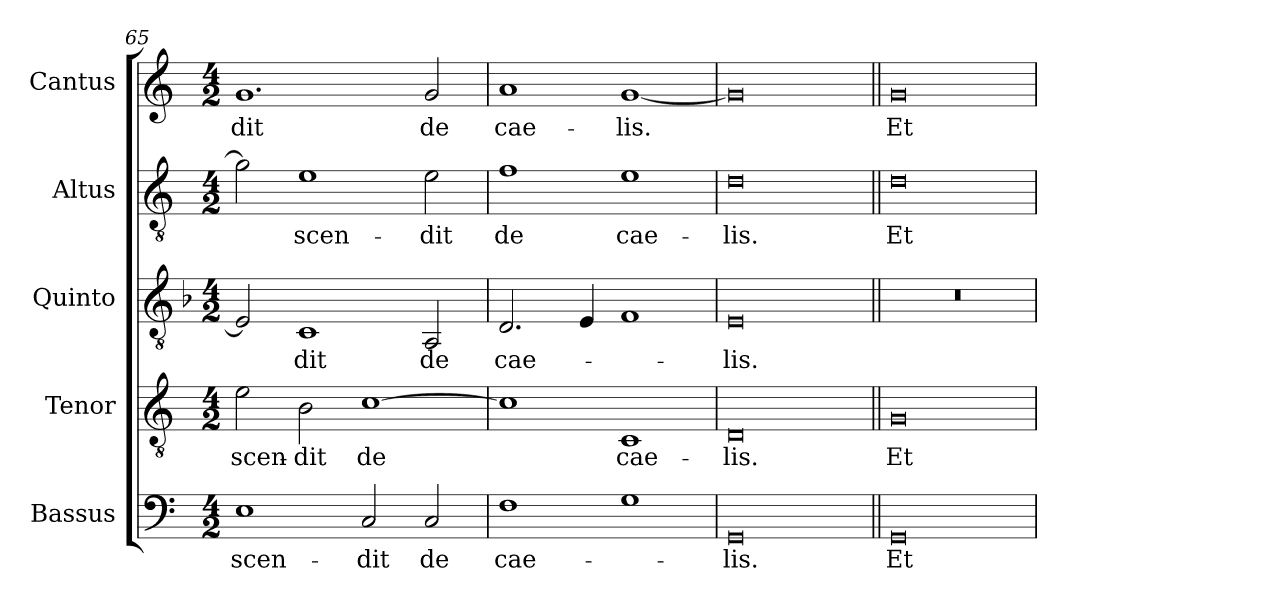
**kern	**text	**kern	**text	**kern	**text	**kern	**text	**kern	**text
*part5	*part5	*part4	*part4	*part3	*part3	*part2	*part2	*part1	*part1
*staff5	*staff5	*staff4	*staff4	*staff3	*staff3	*staff2	*staff2	*staff1	*staff1
*I"Bassus	*	*I"Tenor	*	*I"Quinto	*	*I"Altus	*	*I"Cantus	*
*clefF4	*	*clefGv2	*	*clefGv2	*	*clefGv2	*	*clefG2	*
*	*	*	*	*ITrd-4c-7	*	*	*	*	*
*k[]	*	*k[]	*	*k[]	*	*k[]	*	*k[]	*
*C:	*	*C:	*	*C:	*	*C:	*	*C:	*
*M4/2	*	*M4/2	*	*M4/2	*	*M4/2	*	*M4/2	*
=65	=65	=65	=65	=65	=65	=65	=65	=65	=65
!	!LO:LY:b:color=#000000	!	!	!	!	!	!	!	!
!	!	!	!LO:LY:b:color=#000000	!	!	!	!	!	!
!	!	!	!	!	!	!	!	!	!LO:LY:b:color=#000000
1Ei	-scen-	2ei\	-scen-	2Bi/]	.	2gi\]	.	1.gi	-dit
!	!	!	!LO:LY:b:color=#000000	!	!	!	!	!	!
!	!	!	!	!	!LO:LY:b:color=#000000	!	!	!	!
!	!	!	!	!	!	!	!LO:LY:b:color=#000000	!	!
.	.	2Bi\	-dit	1Gi	-dit	1ei	-scen-	.	.
!	!LO:LY:b:color=#000000	!	!	!	!	!	!	!	!
!	!	!	!LO:LY:b:color=#000000	!	!	!	!	!	!
2Ci/	-dit	[>1ci	de	.	.	.	.	.	.
!	!LO:LY:b:color=#000000	!	!	!	!	!	!	!	!
!	!	!	!	!	!LO:LY:b:color=#000000	!	!	!	!
!	!	!	!	!	!	!	!LO:LY:b:color=#000000	!	!
!	!	!	!	!	!	!	!	!	!LO:LY:b:color=#000000
2Ci/	de	.	.	2Ei/	de	2ei\	-dit	2gi/	de
=66	=66	=66	=66	=66	=66	=66	=66	=66	=66
!	!LO:LY:b:color=#000000	!	!	!	!	!	!	!	!
!	!	!	!	!	!LO:LY:b:color=#000000	!	!	!	!
!	!	!	!	!	!	!	!LO:LY:b:color=#000000	!	!
!	!	!	!	!	!	!	!	!	!LO:LY:b:color=#000000
1Fi	cae-	1ci]	.	2.Ai/	cae-	1fi	de	1ai	cae-
.	.	.	.	4Bi/	.	.	.	.	.
!	!	!	!LO:LY:b:color=#000000	!	!	!	!	!	!
!	!	!	!	!	!	!	!LO:LY:b:color=#000000	!	!
!	!	!	!	!	!	!	!	!	!LO:LY:b:color=#000000
1Gi	.	1Ci	cae-	1ci	.	1ei	cae-	[<1gi	-lis.
=67	=67	=67	=67	=67	=67	=67	=67	=67	=67
!	!LO:LY:b:color=#000000	!	!	!	!	!	!	!	!
!	!	!	!LO:LY:b:color=#000000	!	!	!	!	!	!
!	!	!	!	!	!LO:LY:b:color=#000000	!	!	!	!
!	!	!	!	!	!	!	!LO:LY:b:color=#000000	!	!
0GGi	-lis.	0Di	-lis.	0Bi	-lis.	0di	-lis.	0gi]	.
!!LO:LB:g=z
=68||	=68||	=68||	=68||	=68||	=68||	=68||	=68||	=68||	=68||
!	!LO:LY:b:color=#000000	!	!	!	!	!	!	!	!
!	!	!	!LO:LY:b:color=#000000	!LO:N:vis=1	!	!	!	!	!
!	!	!	!	!	!	!	!LO:LY:b:color=#000000	!	!
!	!	!	!	!	!	!	!	!	!LO:LY:b:color=#000000
0GGi	Et	0Gi	Et	0r	.	0di	Et	0gi	Et
=	=	=	=	=	=	=	=	=	=
*-	*-	*-	*-	*-	*-	*-	*-	*-	*-
